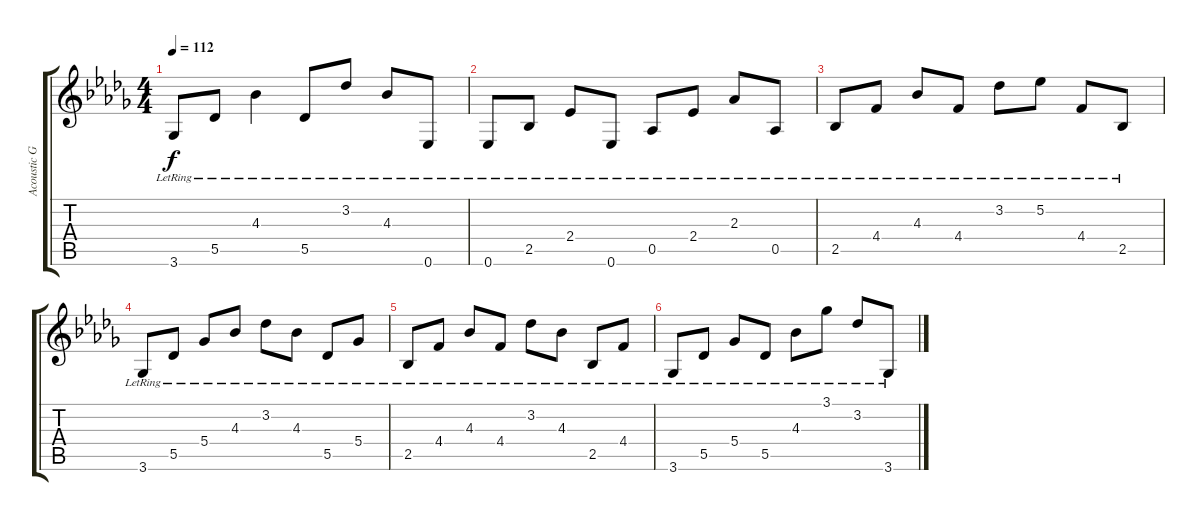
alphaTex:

\track ("Acoustic Guitar" "Acoustic G") {instrument acousticguitarsteel}
\staff {score tabs}
\tuning (Eb4 Bb3 Gb3 Db3 Ab2 Eb2) {hide}
\ts (4 4)
\tempo 112
\clef g2
\ks bbminor
3.6{lr}.8{dy f} 5.5{lr}.8 4.3{lr}.4 5.5{lr}.8 3.2{lr}.8 4.3{lr}.8 0.6{lr}.8 |
0.6{lr}.8 2.5{lr}.8 2.4{lr}.8 0.6{lr}.8 0.5{lr}.8 2.4{lr}.8 2.3{lr}.8 0.5{lr}.8 |
2.5{lr}.8 4.4{lr}.8 4.3{lr}.8 4.4{lr}.8 3.2{lr}.8 5.2{lr}.8 4.4{lr}.8 2.5{lr}.8 |
3.6{lr}.8 5.5{lr}.8 5.4{lr}.8 4.3{lr}.8 3.2{lr}.8 4.3{lr}.8 5.5{lr}.8 5.4{lr}.8 |
2.5{lr}.8 4.4{lr}.8 4.3{lr}.8 4.4{lr}.8 3.2{lr}.8 4.3{lr}.8 2.5{lr}.8 4.4{lr}.8 |
3.6{lr}.8 5.5{lr}.8 5.4{lr}.8 5.5{lr}.8 4.3{lr}.8 3.1{lr}.8 3.2{lr}.8 3.6{lr}.8
